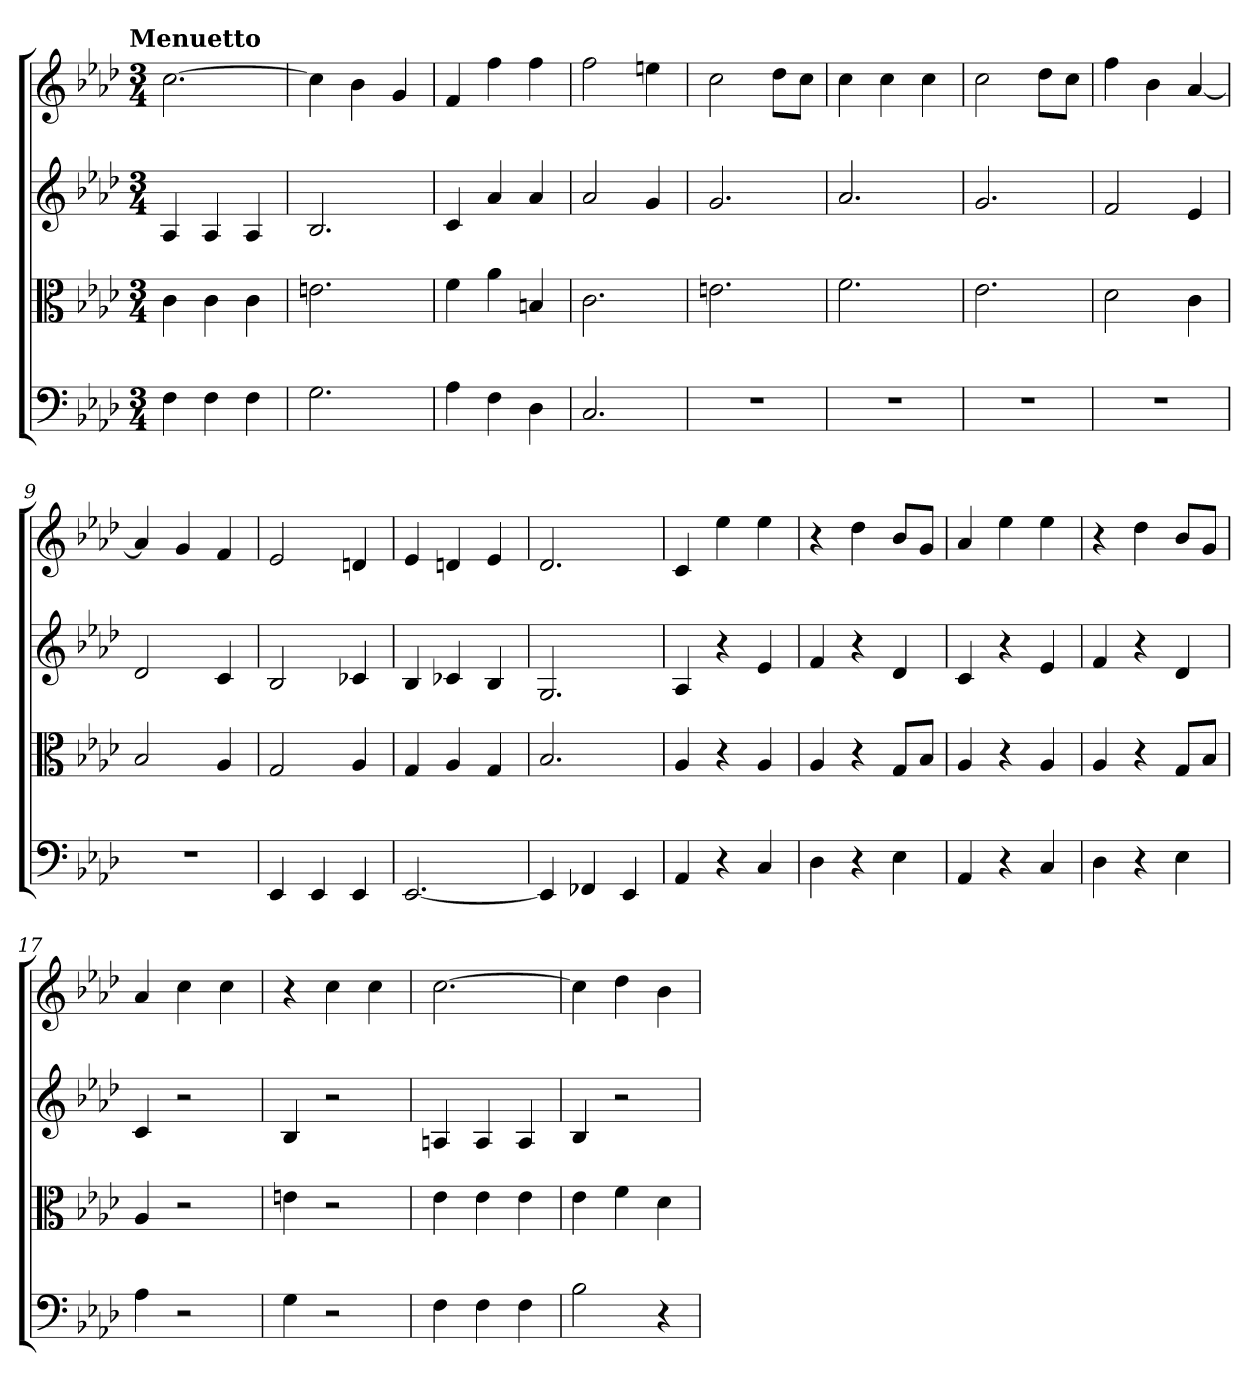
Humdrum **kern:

**kern	**kern	**kern	**kern
*part4	*part3	*part2	*part1
*staff4	*staff3	*staff2	*staff1
*clefF4	*clefC3	*	*
*k[b-e-a-d-]	*k[b-e-a-d-]	*k[b-e-a-d-]	*k[b-e-a-d-]
*f:	*f:	*f:	*f:
!!LO:TX:omd:t=Menuetto
*M3/4	*M3/4	*M3/4	*M3/4
=	=	=	=
4F	4c	4A-	[2.cc
4F	4c	4A-	.
4F	4c	4A-	.
=2	=2	=2	=2
2.G	2.en	2.B-	4cc]
.	.	.	4b-
.	.	.	4g
=3	=3	=3	=3
4A-	4f	4c	4f
4F	4a-	4a-	4ff
4D-	4Bn	4a-	4ff
=4	=4	=4	=4
2.C	2.c	2a-	2ff
.	.	4g	4een
=5	=5	=5	=5
2.r	2.en	2.g	2cc
.	.	.	8dd-L
.	.	.	8ccJ
=6	=6	=6	=6
2.r	2.f	2.a-	4cc
.	.	.	4cc
.	.	.	4cc
=7	=7	=7	=7
2.r	2.e-	2.g	2cc
.	.	.	8dd-L
.	.	.	8ccJ
=8	=8	=8	=8
2.r	2d-	2f	4ff
.	.	.	4b-
.	4c	4e-	[4a-
=9	=9	=9	=9
2.r	2B-	2d-	4a-]
.	.	.	4g
.	4A-	4c	4f
=10	=10	=10	=10
4EE-	2G	2B-	2e-
4EE-	.	.	.
4EE-	4A-	4c-X	4dn
=11	=11	=11	=11
[2.EE-	4G	4B-	4e-
.	4A-	4c-X	4dn
.	4G	4B-	4e-
=12	=12	=12	=12
4EE-]	2.B-	2.G	2.d-
4FF-X	.	.	.
4EE-	.	.	.
=13	=13	=13	=13
4AA-	4A-	4A-	4c
4r	4r	4r	4ee-
4C	4A-	4e-	4ee-
=14	=14	=14	=14
4D-	4A-	4f	4r
4r	4r	4r	4dd-
4E-	8G/L	4d-	8b-L
.	8B-/J	.	8gJ
=15	=15	=15	=15
4AA-	4A-	4c	4a-
4r	4r	4r	4ee-
4C	4A-	4e-	4ee-
=16	=16	=16	=16
4D-	4A-	4f	4r
4r	4r	4r	4dd-
4E-	8G/L	4d-	8b-L
.	8B-/J	.	8gJ
=17	=17	=17	=17
4A-	4A-	4c	4a-
2r	2r	2r	4cc
.	.	.	4cc
=18	=18	=18	=18
4G	4en	4B-	4r
2r	2r	2r	4cc
.	.	.	4cc
=19	=19	=19	=19
4F	4e-	4An	[2.cc
4F	4e-	4A	.
4F	4e-	4A	.
=20	=20	=20	=20
2B-	4e-	4B-	4cc]
.	4f	2r	4dd-
4r	4d-	.	4b-
=	=	=	=
*-	*-	*-	*-
